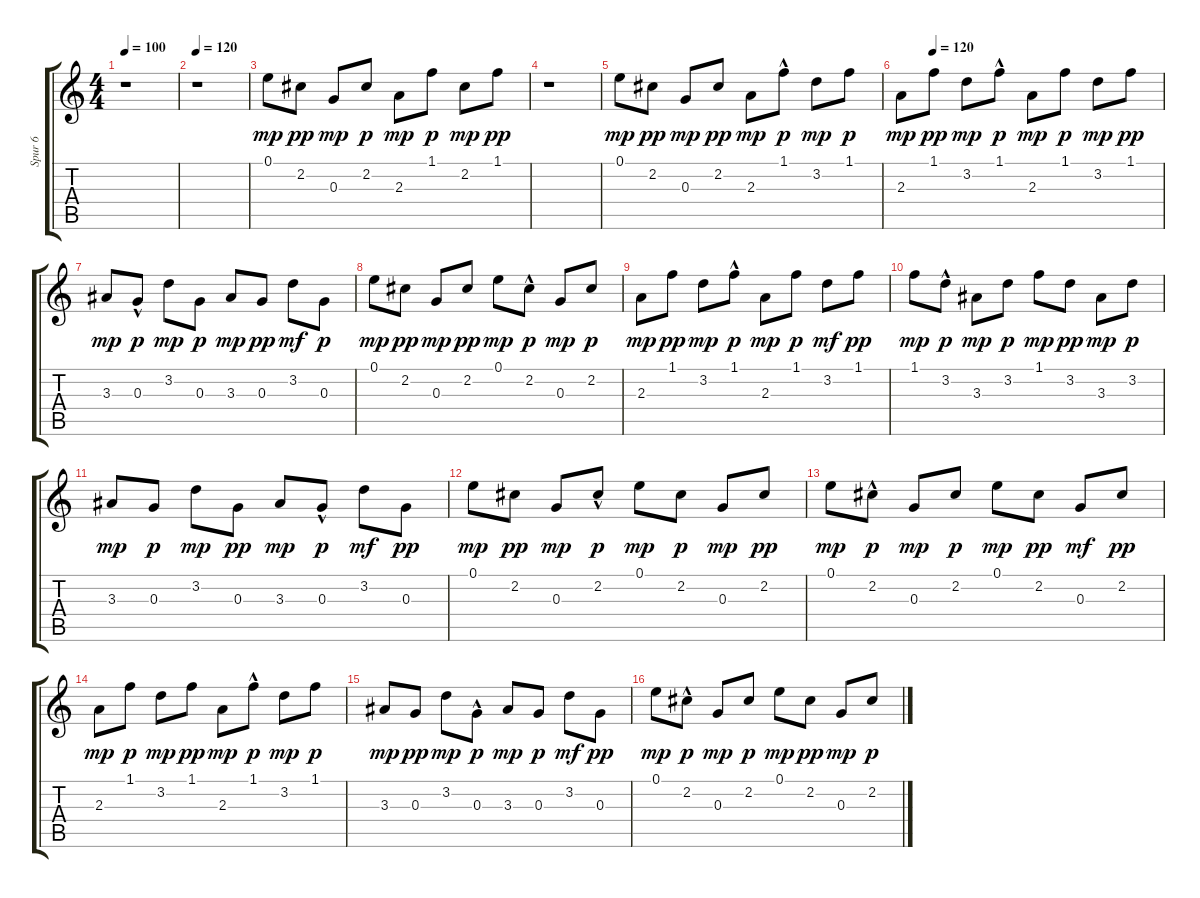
\track ("Spur 6" "Spur 6") {instrument acousticguitarnylon}
\staff {score tabs}
\tuning (E4 B3 G3 D3 A2 E2) {hide}
\ts (4 4)
\tempo 100
\clef g2
\ks c
r.1{dy mp instrument acousticguitarnylon} |
\tempo 120
r.1 |
0.1.8{balance 12} 2.2.8{dy pp} 0.3.8{dy mp} 2.2.8{dy p} 2.3.8{dy mp} 1.1.8{dy p} 2.2.8{dy mp} 1.1.8{dy pp} |
r.1 |
0.1.8{dy mp} 2.2.8{dy pp} 0.3.8{dy mp} 2.2.8{dy pp} 2.3.8{dy mp} 1.1{hac}.8{dy p} 3.2.8{dy mp} 1.1.8{dy p} |
\tempo (120 0.125)
2.3.8{dy mp} 1.1.8{dy pp} 3.2.8{dy mp} 1.1{hac}.8{dy p} 2.3.8{dy mp} 1.1.8{dy p} 3.2.8{dy mp} 1.1.8{dy pp} |
3.3.8{dy mp} 0.3{hac}.8{dy p} 3.2.8{dy mp} 0.3.8{dy p} 3.3.8{dy mp} 0.3.8{dy pp} 3.2.8{dy mf} 0.3.8{dy p} |
0.1.8{dy mp} 2.2.8{dy pp} 0.3.8{dy mp} 2.2.8{dy pp} 0.1.8{dy mp} 2.2{hac}.8{dy p} 0.3.8{dy mp} 2.2.8{dy p} |
2.3.8{dy mp} 1.1.8{dy pp} 3.2.8{dy mp} 1.1{hac}.8{dy p} 2.3.8{dy mp} 1.1.8{dy p} 3.2.8{dy mf} 1.1.8{dy pp} |
1.1.8{dy mp} 3.2{hac}.8{dy p} 3.3.8{dy mp} 3.2.8{dy p} 1.1.8{dy mp} 3.2.8{dy pp} 3.3.8{dy mp} 3.2.8{dy p} |
3.3.8{dy mp} 0.3.8{dy p} 3.2.8{dy mp} 0.3.8{dy pp} 3.3.8{dy mp} 0.3{hac}.8{dy p} 3.2.8{dy mf} 0.3.8{dy pp} |
0.1.8{dy mp} 2.2.8{dy pp} 0.3.8{dy mp} 2.2{hac}.8{dy p} 0.1.8{dy mp} 2.2.8{dy p} 0.3.8{dy mp} 2.2.8{dy pp} |
0.1.8{dy mp} 2.2{hac}.8{dy p} 0.3.8{dy mp} 2.2.8{dy p} 0.1.8{dy mp} 2.2.8{dy pp} 0.3.8{dy mf} 2.2.8{dy pp} |
2.3.8{dy mp} 1.1.8{dy p} 3.2.8{dy mp} 1.1.8{dy pp} 2.3.8{dy mp} 1.1{hac}.8{dy p} 3.2.8{dy mp} 1.1.8{dy p} |
3.3.8{dy mp} 0.3.8{dy pp} 3.2.8{dy mp} 0.3{hac}.8{dy p} 3.3.8{dy mp} 0.3.8{dy p} 3.2.8{dy mf} 0.3.8{dy pp} |
0.1.8{dy mp} 2.2{hac}.8{dy p} 0.3.8{dy mp} 2.2.8{dy p} 0.1.8{dy mp} 2.2.8{dy pp} 0.3.8{dy mp} 2.2.8{dy p}
